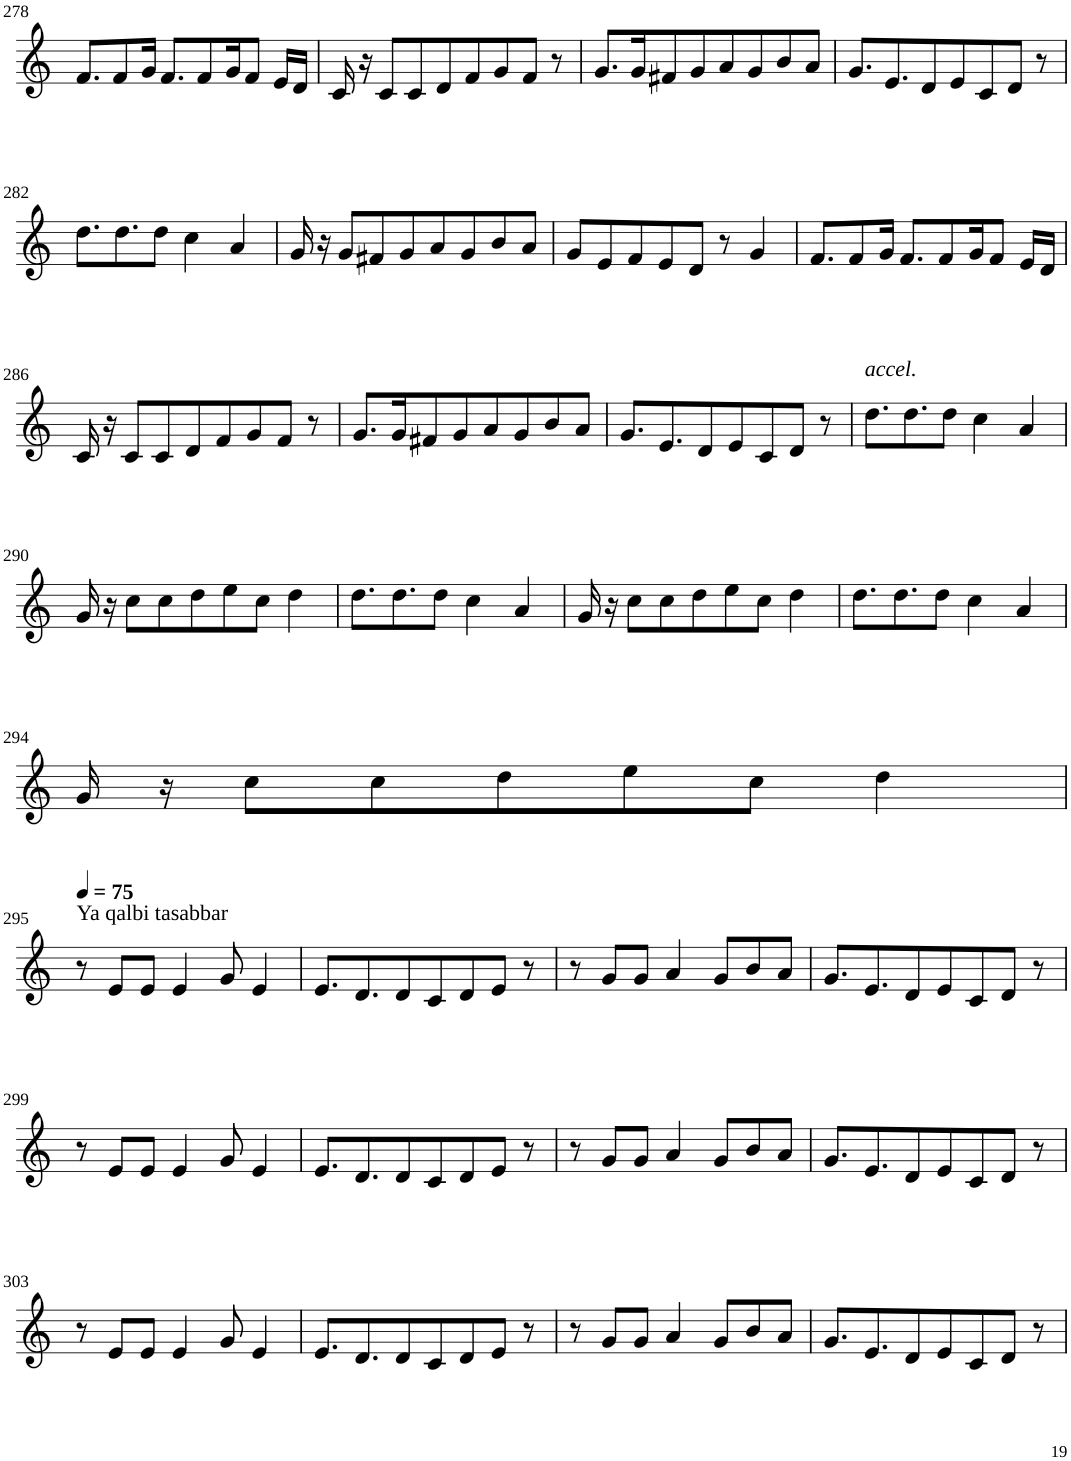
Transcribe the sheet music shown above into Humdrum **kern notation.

**kern
*part1
*staff1
*I"Violin
!!LO:PB:g=z
*clefG2
*k[]
*C:
*M8/8
=278
8.f/L
8f/
16g/Jk
8.f/L
8f/
16g/K
8f/J
16e/LL
16d/JJ
=279
16c/
16r
8c/L
8c/
8d/
8f/
8g/
8f/J
8r
=280
8.g/L
16g/K
8f#X/
8g/
8a/
8g/
8b/
8a/J
=281
8.g/L
8.e/
8d/
8e/
8c/
8d/J
8r
!!LO:LB:g=z
=282
8.dd\L
8.dd\
8dd\J
4cc\
4a/
=283
16g/
16r
8g/L
8f#X/
8g/
8a/
8g/
8b/
8a/J
=284
8g/L
8e/
8f/
8e/
8d/J
8r
4g/
=285
8.f/L
8f/
16g/Jk
8.f/L
8f/
16g/K
8f/J
16e/LL
16d/JJ
!!LO:LB:g=z
=286
16c/
16r
8c/L
8c/
8d/
8f/
8g/
8f/J
8r
=287
8.g/L
16g/K
8f#X/
8g/
8a/
8g/
8b/
8a/J
=288
8.g/L
8.e/
8d/
8e/
8c/
8d/J
8r
=289
!LO:TX:a:i:t=accel.
8.dd\L
8.dd\
8dd\J
4cc\
4a/
!!LO:LB:g=z
=290
16g/
16r
8cc\L
8cc\
8dd\
8ee\
8cc\J
4dd\
=291
8.dd\L
8.dd\
8dd\J
4cc\
4a/
=292
16g/
16r
8cc\L
8cc\
8dd\
8ee\
8cc\J
4dd\
=293
8.dd\L
8.dd\
8dd\J
4cc\
4a/
!!LO:LB:g=z
=294
16g/
16r
8cc\L
8cc\
8dd\
8ee\
8cc\J
4dd\
!!LO:LB:g=z
=295
*MM75
!LO:TX:a:t=Ya qalbi tasabbar
8r
8e/L
8e/J
4e/
8g/
4e/
=296
8.e/L
8.d/
8d/
8c/
8d/
8e/J
8r
=297
8r
8g/L
8g/J
4a/
8g/L
8b/
8a/J
=298
8.g/L
8.e/
8d/
8e/
8c/
8d/J
8r
!!LO:LB:g=z
=299
8r
8e/L
8e/J
4e/
8g/
4e/
=300
8.e/L
8.d/
8d/
8c/
8d/
8e/J
8r
=301
8r
8g/L
8g/J
4a/
8g/L
8b/
8a/J
=302
8.g/L
8.e/
8d/
8e/
8c/
8d/J
8r
!!LO:LB:g=z
=303
8r
8e/L
8e/J
4e/
8g/
4e/
=304
8.e/L
8.d/
8d/
8c/
8d/
8e/J
8r
=305
8r
8g/L
8g/J
4a/
8g/L
8b/
8a/J
=306
8.g/L
8.e/
8d/
8e/
8c/
8d/J
8r
=
*-
